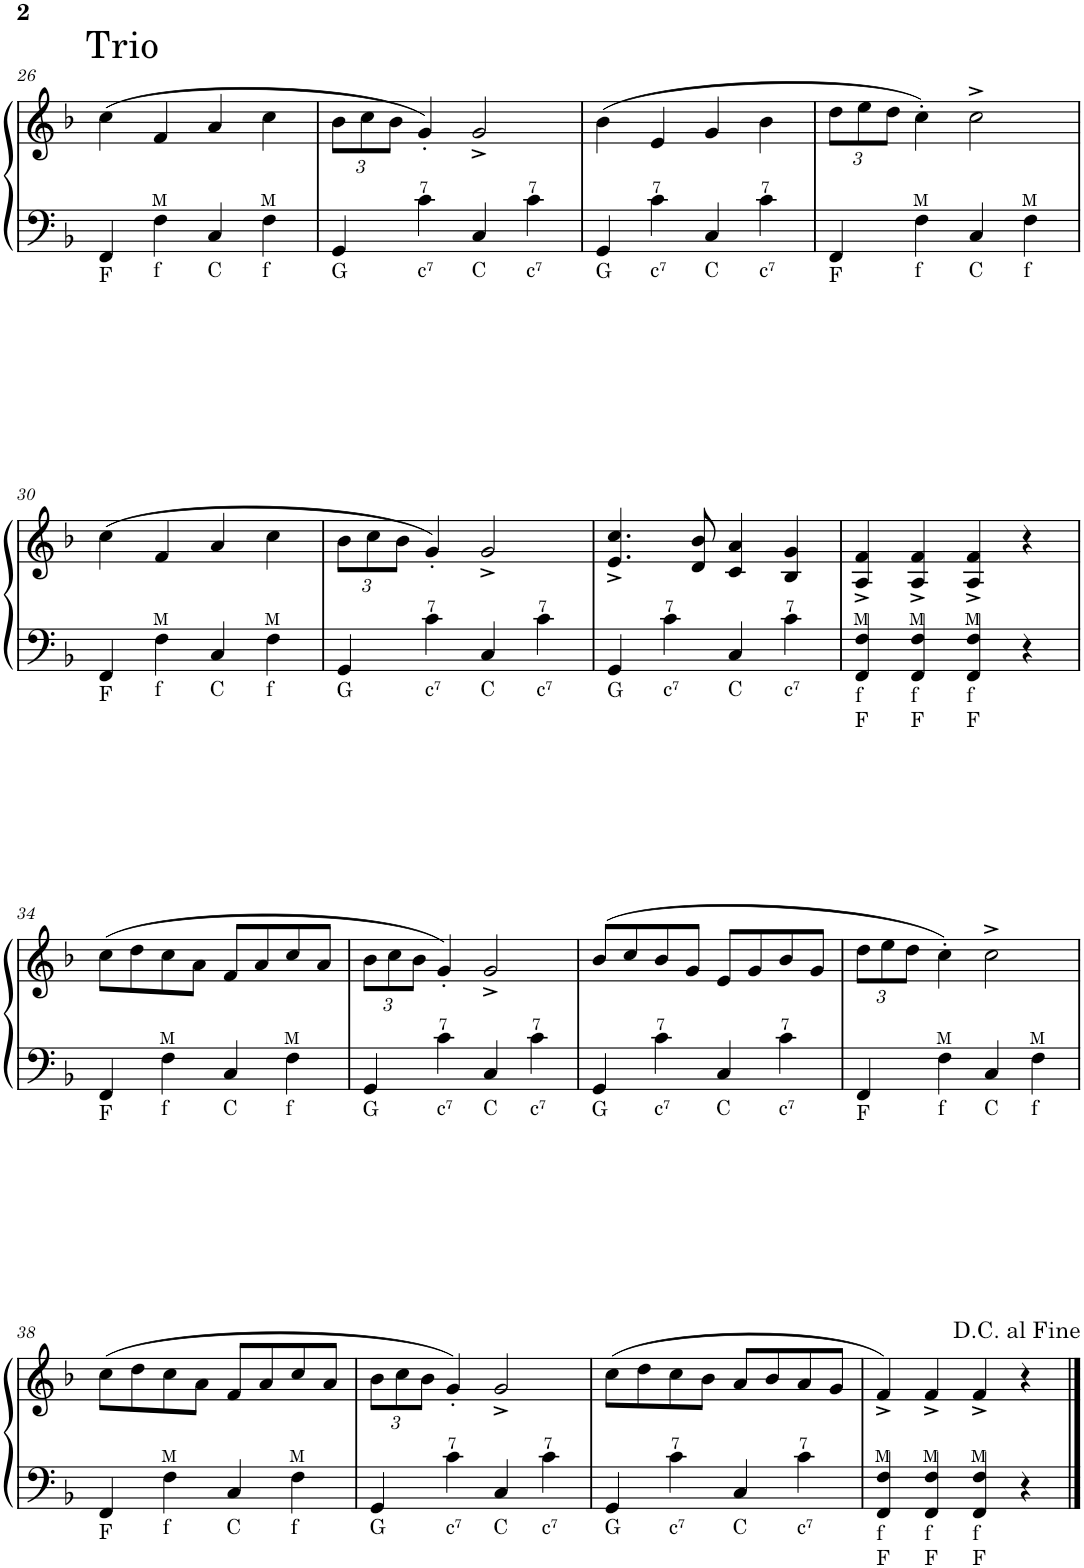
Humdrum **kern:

**kern	**kern	**kern
*part1	*part1	*part1
*staff3	*staff2	*staff1
*I"Accordion	*	*
*I'Acc.	*	*
!!LO:PB:g=z
*clefF4	*clefF4	*clefG2
*k[b-]	*k[b-]	*k[b-]
*M2/2	*M2/2	*M2/2
*met(c|)	*met(c|)	*met(c|)
=26	=26	=26
!	!LO:TX:b:t=F	!
!LO:TX:b:t=F	!	!
4FF	4FF/	(4cc\
!	!LO:TX:b:t=f	!
!LO:TX:b:t=f	!	!
4F 4A 4c	4F\	4f/
!	!LO:TX:b:t=C	!
!LO:TX:b:t=C	!	!
4C	4C/	4a/
!	!LO:TX:b:t=f	!
!LO:TX:b:t=f	!	!
4F 4A 4c	4F\	4cc\
=27	=27	=27
*	*	*Xbrackettup
!	!LO:TX:b:t=G	!
!LO:TX:b:t=G	!	!
4GG	4GG/	12b-\L
.	.	12cc\
.	.	12b-\J
!	!LO:TX:b:t=c⁷	!
!LO:TX:b:t=c⁷	!	!
4E 4B- 4c	4c\	4g'/)
!	!LO:TX:b:t=C	!
!LO:TX:b:t=C	!	!
4C	4C/	2g^/
!	!LO:TX:b:t=c⁷	!
!LO:TX:b:t=c⁷	!	!
4E 4B- 4c	4c\	.
=28	=28	=28
!	!LO:TX:b:t=G	!
!LO:TX:b:t=G	!	!
4GG	4GG/	(4b-\
!	!LO:TX:b:t=c⁷	!
!LO:TX:b:t=c⁷	!	!
4E 4B- 4c	4c\	4e/
!	!LO:TX:b:t=C	!
!LO:TX:b:t=C	!	!
4C	4C/	4g/
!	!LO:TX:b:t=c⁷	!
!LO:TX:b:t=c⁷	!	!
4E 4B- 4c	4c\	4b-\
=29	=29	=29
!	!LO:TX:b:t=F	!
!LO:TX:b:t=F	!	!
4FF	4FF/	12dd\L
.	.	12ee\
.	.	12dd\J
!	!LO:TX:b:t=f	!
!LO:TX:b:t=f	!	!
4F 4A 4c	4F\	4cc'\)
!	!LO:TX:b:t=C	!
!LO:TX:b:t=C	!	!
4C	4C/	2cc^\
!	!LO:TX:b:t=f	!
!LO:TX:b:t=f	!	!
4F 4A 4c	4F\	.
!!LO:LB:g=z
=30	=30	=30
!	!LO:TX:b:t=F	!
!LO:TX:b:t=F	!	!
4FF	4FF/	(4cc\
!	!LO:TX:b:t=f	!
!LO:TX:b:t=f	!	!
4F 4A 4c	4F\	4f/
!	!LO:TX:b:t=C	!
!LO:TX:b:t=C	!	!
4C	4C/	4a/
!	!LO:TX:b:t=f	!
!LO:TX:b:t=f	!	!
4F 4A 4c	4F\	4cc\
=31	=31	=31
!	!LO:TX:b:t=G	!
!LO:TX:b:t=G	!	!
4GG	4GG/	12b-\L
.	.	12cc\
.	.	12b-\J
!	!LO:TX:b:t=c⁷	!
!LO:TX:b:t=c⁷	!	!
4E 4B- 4c	4c\	4g'/)
!	!LO:TX:b:t=C	!
!LO:TX:b:t=C	!	!
4C	4C/	2g^/
!	!LO:TX:b:t=c⁷	!
!LO:TX:b:t=c⁷	!	!
4E 4B- 4c	4c\	.
=32	=32	=32
!	!LO:TX:b:t=G	!
!LO:TX:b:t=G	!	!
4GG	4GG/	4.e/^ 4.cc/^
!	!LO:TX:b:t=c⁷	!
!LO:TX:b:t=c⁷	!	!
4E 4B- 4c	4c\	.
.	.	8d/ 8b-/
!	!LO:TX:b:t=C	!
!LO:TX:b:t=C	!	!
4C	4C/	4c/ 4a/
!	!LO:TX:b:t=c⁷	!
!LO:TX:b:t=c⁷	!	!
4E 4B- 4c	4c\	4B-/ 4g/
=33	=33	=33
!	!LO:TX:b:t=f	!
!	!LO:TX:b:t=F	!
!LO:TX:b:t=f	!	!
!LO:TX:b:t=F	!	!
4FF 4F 4A 4c	4FF/ 4F/	4A/^ 4f/^
!	!LO:TX:b:t=f	!
!	!LO:TX:b:t=F	!
!LO:TX:b:t=f	!	!
!LO:TX:b:t=F	!	!
4FF 4F 4A 4c	4FF/ 4F/	4A/^ 4f/^
!	!LO:TX:b:t=f	!
!	!LO:TX:b:t=F	!
!LO:TX:b:t=f	!	!
!LO:TX:b:t=F	!	!
4FF 4F 4A 4c	4FF/ 4F/	4A/^ 4f/^
4r	4r	4r
!!LO:LB:g=z
=34	=34	=34
!	!LO:TX:b:t=F	!
!LO:TX:b:t=F	!	!
4FF	4FF/	(8cc\L
.	.	8dd\
!	!LO:TX:b:t=f	!
!LO:TX:b:t=f	!	!
4F 4A 4c	4F\	8cc\
.	.	8a\J
!	!LO:TX:b:t=C	!
!LO:TX:b:t=C	!	!
4C	4C/	8f/L
.	.	8a/
!	!LO:TX:b:t=f	!
!LO:TX:b:t=f	!	!
4F 4A 4c	4F\	8cc/
.	.	8a/J
=35	=35	=35
!	!LO:TX:b:t=G	!
!LO:TX:b:t=G	!	!
4GG	4GG/	12b-\L
.	.	12cc\
.	.	12b-\J
!	!LO:TX:b:t=c⁷	!
!LO:TX:b:t=c⁷	!	!
4E 4B- 4c	4c\	4g'/)
!	!LO:TX:b:t=C	!
!LO:TX:b:t=C	!	!
4C	4C/	2g^/
!	!LO:TX:b:t=c⁷	!
!LO:TX:b:t=c⁷	!	!
4E 4B- 4c	4c\	.
=36	=36	=36
!	!LO:TX:b:t=G	!
!LO:TX:b:t=G	!	!
4GG	4GG/	(8b-/L
.	.	8cc/
!	!LO:TX:b:t=c⁷	!
!LO:TX:b:t=c⁷	!	!
4E 4B- 4c	4c\	8b-/
.	.	8g/J
!	!LO:TX:b:t=C	!
!LO:TX:b:t=C	!	!
4C	4C/	8e/L
.	.	8g/
!	!LO:TX:b:t=c⁷	!
!LO:TX:b:t=c⁷	!	!
4E 4B- 4c	4c\	8b-/
.	.	8g/J
=37	=37	=37
!	!LO:TX:b:t=F	!
!LO:TX:b:t=F	!	!
4FF	4FF/	12dd\L
.	.	12ee\
.	.	12dd\J
!	!LO:TX:b:t=f	!
!LO:TX:b:t=f	!	!
4F 4A 4c	4F\	4cc'\)
!	!LO:TX:b:t=C	!
!LO:TX:b:t=C	!	!
4C	4C/	2cc^\
!	!LO:TX:b:t=f	!
!LO:TX:b:t=f	!	!
4F 4A 4c	4F\	.
!!LO:LB:g=z
=38	=38	=38
!	!LO:TX:b:t=F	!
!LO:TX:b:t=F	!	!
4FF	4FF/	(8cc\L
.	.	8dd\
!	!LO:TX:b:t=f	!
!LO:TX:b:t=f	!	!
4F 4A 4c	4F\	8cc\
.	.	8a\J
!	!LO:TX:b:t=C	!
!LO:TX:b:t=C	!	!
4C	4C/	8f/L
.	.	8a/
!	!LO:TX:b:t=f	!
!LO:TX:b:t=f	!	!
4F 4A 4c	4F\	8cc/
.	.	8a/J
=39	=39	=39
!	!LO:TX:b:t=G	!
!LO:TX:b:t=G	!	!
4GG	4GG/	12b-\L
.	.	12cc\
.	.	12b-\J
!	!LO:TX:b:t=c⁷	!
!LO:TX:b:t=c⁷	!	!
4E 4B- 4c	4c\	4g'/)
!	!LO:TX:b:t=C	!
!LO:TX:b:t=C	!	!
4C	4C/	2g^/
!	!LO:TX:b:t=c⁷	!
!LO:TX:b:t=c⁷	!	!
4E 4B- 4c	4c\	.
=40	=40	=40
!	!LO:TX:b:t=G	!
!LO:TX:b:t=G	!	!
4GG	4GG/	(8cc\L
.	.	8dd\
!	!LO:TX:b:t=c⁷	!
!LO:TX:b:t=c⁷	!	!
4E 4B- 4c	4c\	8cc\
.	.	8b-\J
!	!LO:TX:b:t=C	!
!LO:TX:b:t=C	!	!
4C	4C/	8a/L
.	.	8b-/
!	!LO:TX:b:t=c⁷	!
!LO:TX:b:t=c⁷	!	!
4E 4B- 4c	4c\	8a/
.	.	8g/J
=41	=41	=41
!	!LO:TX:b:t=f	!
!	!LO:TX:b:t=F	!
!LO:TX:b:t=f	!	!
!LO:TX:b:t=F	!	!
4FF 4F 4A 4c	4FF/ 4F/	4f^/)
!	!LO:TX:b:t=f	!
!	!LO:TX:b:t=F	!
!LO:TX:b:t=f	!	!
!LO:TX:b:t=F	!	!
4FF 4F 4A 4c	4FF/ 4F/	4f^/
!	!LO:TX:b:t=f	!
!	!LO:TX:b:t=F	!
!LO:TX:b:t=f	!	!
!LO:TX:b:t=F	!	!
4FF 4F 4A 4c	4FF/ 4F/	4f^/
4r	4r	4r
==	==	==
*-	*-	*-
